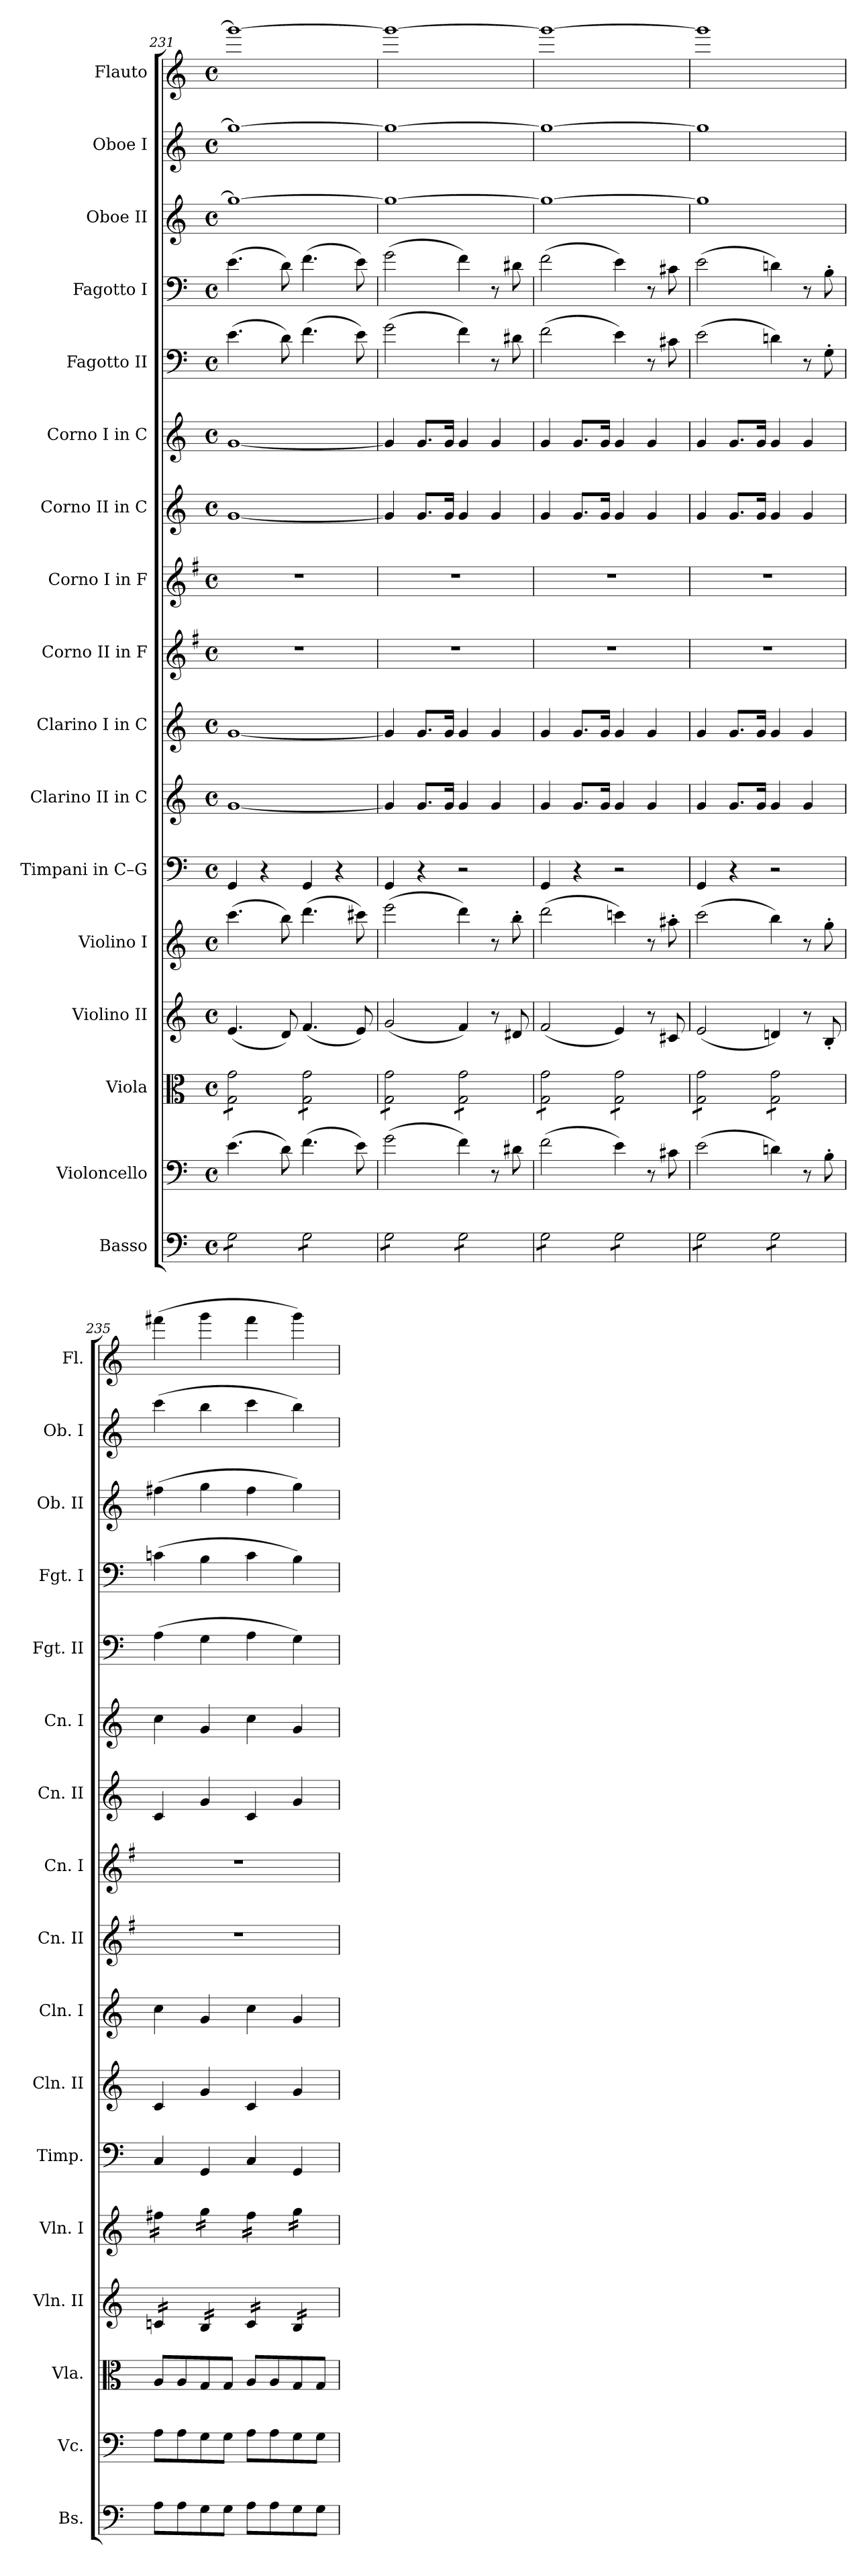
**kern	**kern	**kern	**kern	**kern	**kern	**kern	**kern	**kern	**kern	**kern	**kern	**kern	**kern	**kern	**kern	**kern
*part17	*part16	*part15	*part14	*part13	*part12	*part11	*part10	*part9	*part8	*part7	*part6	*part5	*part4	*part3	*part2	*part1
*staff17	*staff16	*staff15	*staff14	*staff13	*staff12	*staff11	*staff10	*staff9	*staff8	*staff7	*staff6	*staff5	*staff4	*staff3	*staff2	*staff1
*I"Basso	*I"Violoncello	*I"Viola	*I"Violino II	*I"Violino I	*I"Timpani in C–G	*I"Clarino II in C	*I"Clarino I in C	*I"Corno II in F	*I"Corno I in F	*I"Corno II in C	*I"Corno I in C	*I"Fagotto II	*I"Fagotto I	*I"Oboe II	*I"Oboe I	*I"Flauto
*I'Bs.	*I'Vc.	*I'Vla.	*I'Vln. II	*I'Vln. I	*I'Timp.	*I'Cln. II	*I'Cln. I	*I'Cn. II	*I'Cn. I	*I'Cn. II	*I'Cn. I	*I'Fgt. II	*I'Fgt. I	*I'Ob. II	*I'Ob. I	*I'Fl.
*clefF4	*clefF4	*clefC3	*clefG2	*clefG2	*clefF4	*clefG2	*clefG2	*clefG2	*clefG2	*clefG2	*clefG2	*clefF4	*clefF4	*clefG2	*clefG2	*clefG2
*ITrd7c12	*	*	*	*	*	*	*	*ITrd4c7	*ITrd4c7	*ITrd7c12	*ITrd7c12	*	*	*	*	*
*k[]	*k[]	*k[]	*k[]	*k[]	*k[]	*k[]	*k[]	*k[]	*k[]	*k[]	*k[]	*k[]	*k[]	*k[]	*k[]	*k[]
*M4/4	*M4/4	*M4/4	*M4/4	*M4/4	*M4/4	*M4/4	*M4/4	*M4/4	*M4/4	*M4/4	*M4/4	*M4/4	*M4/4	*M4/4	*M4/4	*M4/4
*met(c)	*met(c)	*met(c)	*met(c)	*met(c)	*met(c)	*met(c)	*met(c)	*met(c)	*met(c)	*met(c)	*met(c)	*met(c)	*met(c)	*met(c)	*met(c)	*met(c)
=231	=231	=231	=231	=231	=231	=231	=231	=231	=231	=231	=231	=231	=231	=231	=231	=231
*tremolo	*	*	*	*	*	*	*	*	*	*	*	*	*	*	*	*
*	*	*tremolo	*	*	*	*	*	*	*	*	*	*	*	*	*	*
8GG\L	(4.e\	8G\ 8g\L	(4.e/	(4.ccc\	4GG/	[1g	[1g	1r	1r	[1G	[1G	(4.e\	(4.e\	1gg_	1gg_	1ggg_
8GG\	.	8G\ 8g\	.	.	.	.	.	.	.	.	.	.	.	.	.	.
8GG\	.	8G\ 8g\	.	.	4r	.	.	.	.	.	.	.	.	.	.	.
8GG\J	8d\)	8G\ 8g\J	8d/)	8bb\)	.	.	.	.	.	.	.	8d\)	8d\)	.	.	.
8GG\L	(4.f\	8G\ 8g\L	(4.f/	(4.ddd\	4GG/	.	.	.	.	.	.	(4.f\	(4.f\	.	.	.
8GG\	.	8G\ 8g\	.	.	.	.	.	.	.	.	.	.	.	.	.	.
8GG\	.	8G\ 8g\	.	.	4r	.	.	.	.	.	.	.	.	.	.	.
8GG\J	8e\)	8G\ 8g\J	8e/)	8ccc#X\)	.	.	.	.	.	.	.	8e\)	8e\)	.	.	.
=232	=232	=232	=232	=232	=232	=232	=232	=232	=232	=232	=232	=232	=232	=232	=232	=232
8GG\L	(2g\	8G\ 8g\L	(2g/	(2eee\	4GG/	4g/]	4g/]	1r	1r	4G/]	4G/]	(2g\	(2g\	1gg_	1gg_	1ggg_
8GG\	.	8G\ 8g\	.	.	.	.	.	.	.	.	.	.	.	.	.	.
8GG\	.	8G\ 8g\	.	.	4r	8.g/L	8.g/L	.	.	8.G/L	8.G/L	.	.	.	.	.
8GG\J	.	8G\ 8g\J	.	.	.	.	.	.	.	.	.	.	.	.	.	.
.	.	.	.	.	.	16g/Jk	16g/Jk	.	.	16G/Jk	16G/Jk	.	.	.	.	.
8GG\L	4f\)	8G\ 8g\L	4f/)	4ddd\)	2r	4g/	4g/	.	.	4G/	4G/	4f\)	4f\)	.	.	.
8GG\	.	8G\ 8g\	.	.	.	.	.	.	.	.	.	.	.	.	.	.
8GG\	8r	8G\ 8g\	8r	8r	.	4g/	4g/	.	.	4G/	4G/	8r	8r	.	.	.
8GG\J	8d#X\	8G\ 8g\J	8d#X/	8bb'\	.	.	.	.	.	.	.	8d#X\	8d#X\	.	.	.
=233	=233	=233	=233	=233	=233	=233	=233	=233	=233	=233	=233	=233	=233	=233	=233	=233
8GG\L	(2f\	8G\ 8g\L	(2f/	(2ddd\	4GG/	4g/	4g/	1r	1r	4G/	4G/	(2f\	(2f\	1gg_	1gg_	1ggg_
8GG\	.	8G\ 8g\	.	.	.	.	.	.	.	.	.	.	.	.	.	.
8GG\	.	8G\ 8g\	.	.	4r	8.g/L	8.g/L	.	.	8.G/L	8.G/L	.	.	.	.	.
8GG\J	.	8G\ 8g\J	.	.	.	.	.	.	.	.	.	.	.	.	.	.
.	.	.	.	.	.	16g/Jk	16g/Jk	.	.	16G/Jk	16G/Jk	.	.	.	.	.
8GG\L	4e\)	8G\ 8g\L	4e/)	4cccn\)	2r	4g/	4g/	.	.	4G/	4G/	4e\)	4e\)	.	.	.
8GG\	.	8G\ 8g\	.	.	.	.	.	.	.	.	.	.	.	.	.	.
8GG\	8r	8G\ 8g\	8r	8r	.	4g/	4g/	.	.	4G/	4G/	8r	8r	.	.	.
8GG\J	8c#X\	8G\ 8g\J	8c#X/	8aa#X'\	.	.	.	.	.	.	.	8c#X\	8c#X\	.	.	.
=234	=234	=234	=234	=234	=234	=234	=234	=234	=234	=234	=234	=234	=234	=234	=234	=234
8GG\L	(2e\	8G\ 8g\L	(2e/	(2ccc\	4GG/	4g/	4g/	1r	1r	4G/	4G/	(2e\	(2e\	1gg]	1gg]	1ggg]
8GG\	.	8G\ 8g\	.	.	.	.	.	.	.	.	.	.	.	.	.	.
8GG\	.	8G\ 8g\	.	.	4r	8.g/L	8.g/L	.	.	8.G/L	8.G/L	.	.	.	.	.
8GG\J	.	8G\ 8g\J	.	.	.	.	.	.	.	.	.	.	.	.	.	.
.	.	.	.	.	.	16g/Jk	16g/Jk	.	.	16G/Jk	16G/Jk	.	.	.	.	.
8GG\L	4dn\)	8G\ 8g\L	4dn/)	4bb\)	2r	4g/	4g/	.	.	4G/	4G/	4dn\)	4dn\)	.	.	.
8GG\	.	8G\ 8g\	.	.	.	.	.	.	.	.	.	.	.	.	.	.
8GG\	8r	8G\ 8g\	8r	8r	.	4g/	4g/	.	.	4G/	4G/	8r	8r	.	.	.
8GG\J	8B'\	8G\ 8g\J	8B'/	8gg'\	.	.	.	.	.	.	.	8G'\	8B'\	.	.	.
*	*	*Xtremolo	*	*	*	*	*	*	*	*	*	*	*	*	*	*
*Xtremolo	*	*	*	*	*	*	*	*	*	*	*	*	*	*	*	*
=235	=235	=235	=235	=235	=235	=235	=235	=235	=235	=235	=235	=235	=235	=235	=235	=235
*	*	*	*tremolo	*	*	*	*	*	*	*	*	*	*	*	*	*
*	*	*	*	*tremolo	*	*	*	*	*	*	*	*	*	*	*	*
8AA\L	8A\L	8A/L	16cn/LL	16ff#X\LL	4C/	4c/	4cc\	1r	1r	4C/	4c\	(4A\	(4cn\	(4ff#X\	(4ccc\	(4fff#X\
.	.	.	16cn/	16ff#X\	.	.	.	.	.	.	.	.	.	.	.	.
8AA\	8A\	8A/	16cn/	16ff#X\	.	.	.	.	.	.	.	.	.	.	.	.
.	.	.	16cn/JJ	16ff#X\JJ	.	.	.	.	.	.	.	.	.	.	.	.
8GG\	8G\	8G/	16B/LL	16gg\LL	4GG/	4g/	4g/	.	.	4G/	4G/	4G\	4B\	4gg\	4bb\	4ggg\
.	.	.	16B/	16gg\	.	.	.	.	.	.	.	.	.	.	.	.
8GG\J	8G\J	8G/J	16B/	16gg\	.	.	.	.	.	.	.	.	.	.	.	.
.	.	.	16B/JJ	16gg\JJ	.	.	.	.	.	.	.	.	.	.	.	.
8AA\L	8A\L	8A/L	16c/LL	16ff#\LL	4C/	4c/	4cc\	.	.	4C/	4c\	4A\	4c\	4ff#\	4ccc\	4fff#\
.	.	.	16c/	16ff#\	.	.	.	.	.	.	.	.	.	.	.	.
8AA\	8A\	8A/	16c/	16ff#\	.	.	.	.	.	.	.	.	.	.	.	.
.	.	.	16c/JJ	16ff#\JJ	.	.	.	.	.	.	.	.	.	.	.	.
8GG\	8G\	8G/	16B/LL	16gg\LL	4GG/	4g/	4g/	.	.	4G/	4G/	4G\)	4B\)	4gg\)	4bb\)	4ggg\)
.	.	.	16B/	16gg\	.	.	.	.	.	.	.	.	.	.	.	.
8GG\J	8G\J	8G/J	16B/	16gg\	.	.	.	.	.	.	.	.	.	.	.	.
.	.	.	16B/JJ	16gg\JJ	.	.	.	.	.	.	.	.	.	.	.	.
*	*	*	*	*Xtremolo	*	*	*	*	*	*	*	*	*	*	*	*
*	*	*	*Xtremolo	*	*	*	*	*	*	*	*	*	*	*	*	*
=	=	=	=	=	=	=	=	=	=	=	=	=	=	=	=	=
*-	*-	*-	*-	*-	*-	*-	*-	*-	*-	*-	*-	*-	*-	*-	*-	*-
